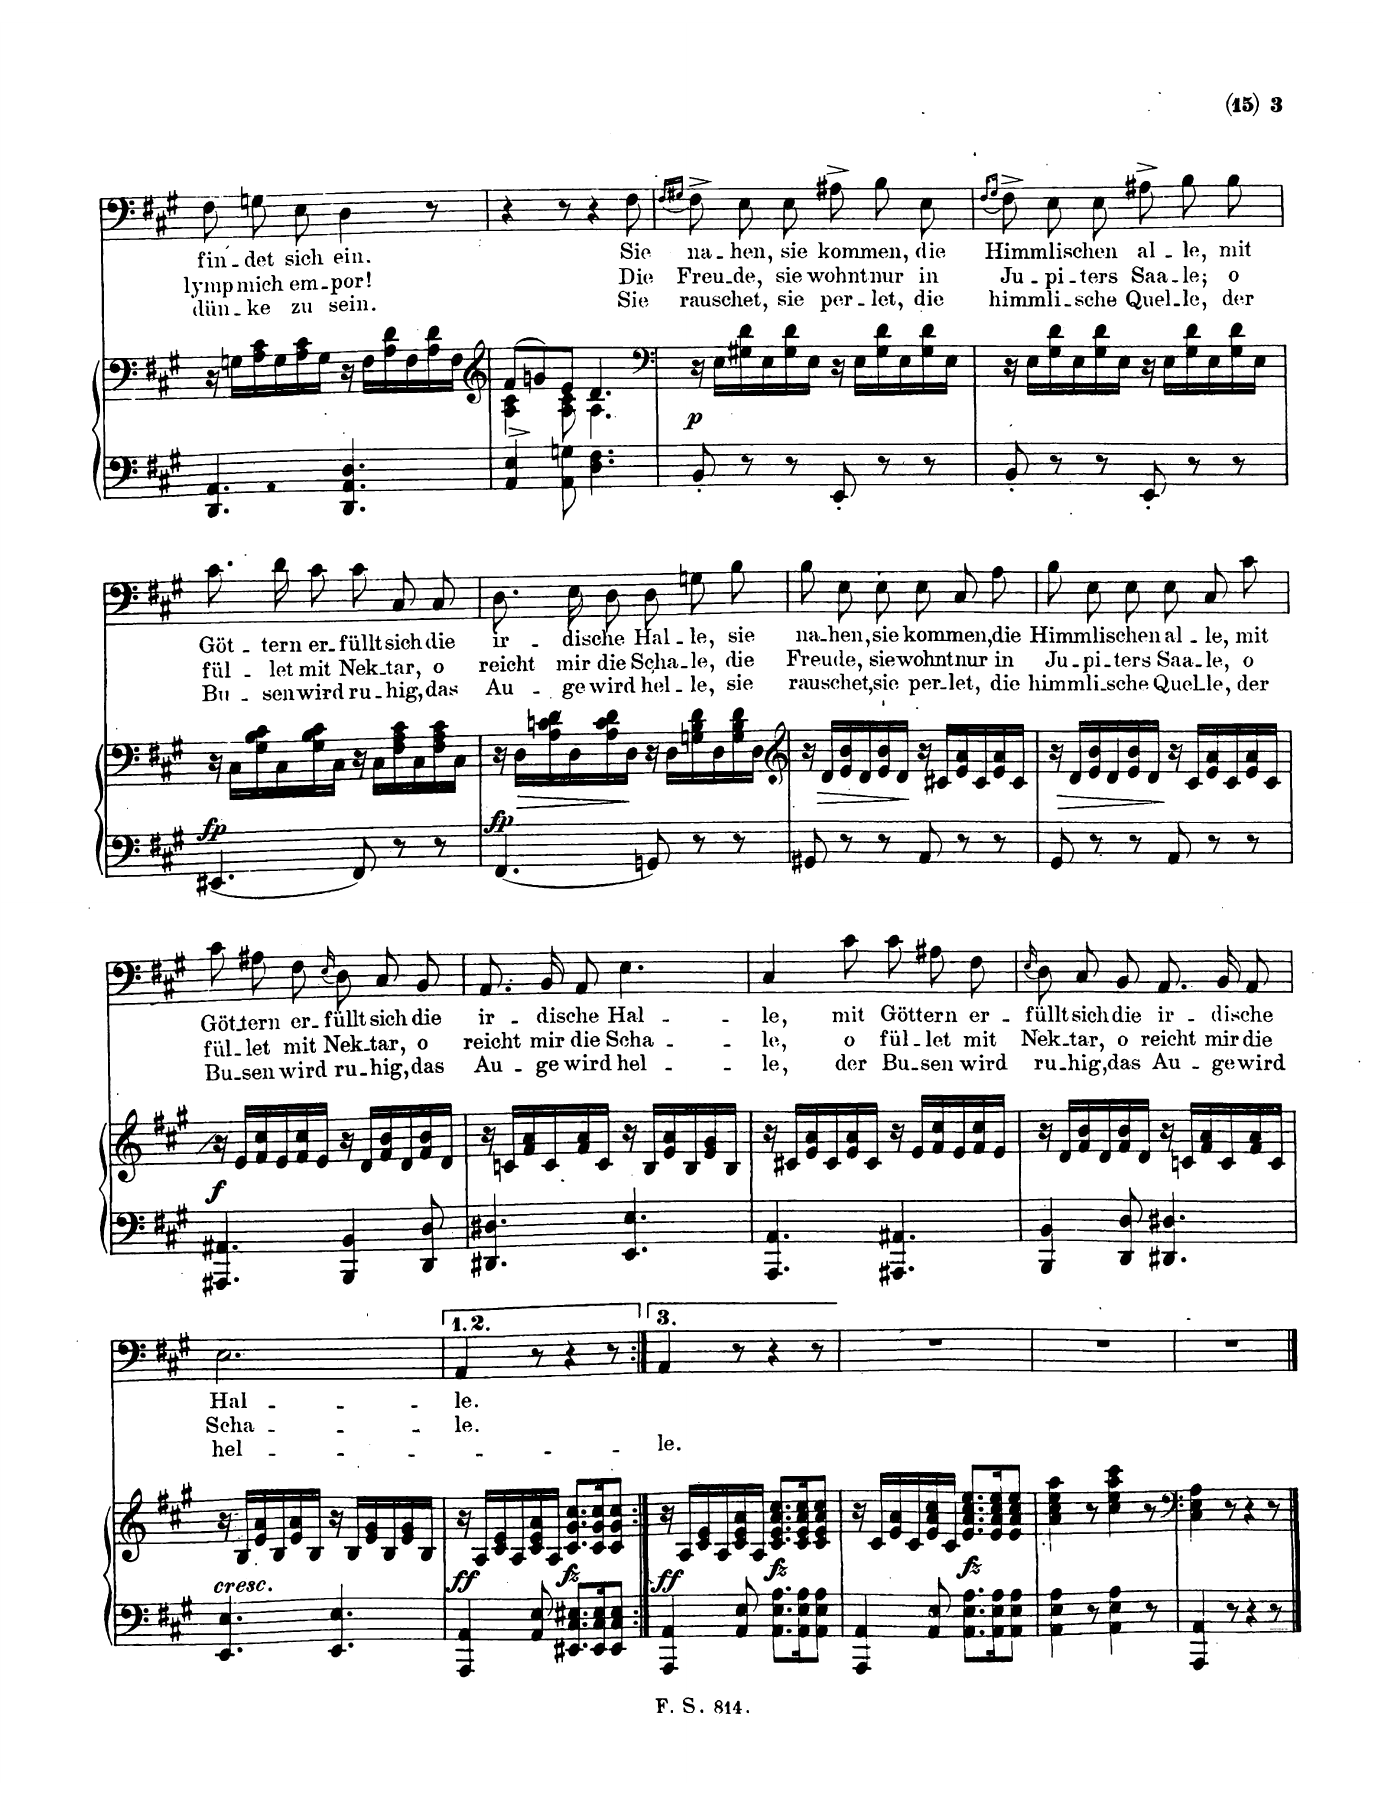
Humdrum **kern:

**kern	**kern	**dynam	**kern	**text	**text	**text
*part2	*part2	*part2	*part1	*part1	*part1	*part1
*staff3	*staff2	*staff2/3	*staff1	*staff1	*staff1	*staff1
*I"Pianoforte	*	*	*I"Voice	*	*	*
*I'Pno	*	*	*	*	*	*
*clefF4	*clefF4	*	*clefF4	*	*	*
*k[f#c#g#]	*k[f#c#g#]	*	*k[f#c#g#]	*	*	*
*M6/8	*M6/8	*	*M6/8	*	*	*
=17	=17	=17	=17	=17	=17	=17
4.DD/ 4.AA/	16r	.	8F#\	fin-	-lymp	dün-
.	16Gn\LL	.	.	.	.	.
.	16A\ 16c#\	.	8Gn\	-det	mich	-ke
.	16G\	.	.	.	.	.
.	16A\ 16c#\	.	8E\	sich	em-	zu
.	16G\JJ	.	.	.	.	.
4.DD/ 4.AA/ 4.D/	16r	.	4D\	ein.	-por!	sein.
.	16F#\LL	.	.	.	.	.
.	16A\ 16d\	.	.	.	.	.
.	16F#\	.	.	.	.	.
.	16A\ 16d\	.	8r	.	.	.
.	16F#\JJ	.	.	.	.	.
=18	=18	=18	=18	=18	=18	=18
*	*clefG2	*	*	*	*	*
*	*^	*	*	*	*	*
4AA/^> 4E/^>	(8f#/L	4A\ 4c#\	.	4r	.	.	.
.	8gn/)	.	.	.	.	.	.
8AA\ 8Gn\	8e/J	8A\ 8c#\	.	8r	.	.	.
4.D\ 4.F#\	4.d/	4.A\	.	4r	.	.	.
.	.	.	.	8F#\	Sie	Die	Sie
*	*v	*v	*	*	*	*	*
=19	=19	=19	=19	=19	=19	=19
*	*clefF4	*	*	*	*	*
.	.	.	(16qF#/LL	.	.	.
.	.	.	16qG#X/JJ	.	.	.
!	!	!LO:DY:b=2	!	!	!	!
8BB'/	16r	p	8F#^\)	na-	Freu-	rau-
.	16E\LL	.	.	.	.	.
8r	16G#X\ 16d\	.	8E\	-hen,	-de,	-schet,
.	16E\	.	.	.	.	.
8r	16G#\ 16d\	.	8E\	sie	sie	sie
.	16E\JJ	.	.	.	.	.
8EE'/	16r	.	8A#X^\	kom-	wohnt	per-
.	16E\LL	.	.	.	.	.
8r	16G#\ 16d\	.	8B\	-men,	nur	-let,
.	16E\	.	.	.	.	.
8r	16G#\ 16d\	.	8E\	die	in	die
.	16E\JJ	.	.	.	.	.
=20	=20	=20	=20	=20	=20	=20
.	.	.	(16qF#/LL	.	.	.
.	.	.	16qG#/JJ	.	.	.
8BB'/	16r	.	8F#^\)	Himm-	Ju-	himm-
.	16E\LL	.	.	.	.	.
8r	16G#\ 16d\	.	8E\	-li-	-pi-	-li-
.	16E\	.	.	.	.	.
8r	16G#\ 16d\	.	8E\	-schen	-ters	-sche
.	16E\JJ	.	.	.	.	.
8EE'/	16r	.	8A#X^\	al-	Saa-	Quel-
.	16E\LL	.	.	.	.	.
8r	16G#\ 16d\	.	8B\	-le,	-le;	-le,
.	16E\	.	.	.	.	.
8r	16G#\ 16d\	.	8B\	mit	o	der
.	16E\JJ	.	.	.	.	.
=21	=21	=21	=21	=21	=21	=21
!	!	!LO:DY:a=2	!	!	!	!
4.EE#X/	16r	fp	8.c#\	Göt-	fül-	Bu-
.	16C#\LL	.	.	.	.	.
.	16G#\ 16B\ 16c#\	.	.	.	.	.
.	16C#\	.	16d\	-tern	-let	-sen
.	16G#\ 16B\ 16c#\	.	8c#\	er-	mit	wird
.	16C#\JJ	.	.	.	.	.
8FF#/	16r	.	8c#\	-füllt	Nek-	ru-
.	16C#\LL	.	.	.	.	.
4r	16F#\ 16A\ 16c#\	.	8C#/	sich	-tar,	-hig,
.	16C#\	.	.	.	.	.
.	16F#\ 16A\ 16c#\	.	8C#/	die	o	das
.	16C#\JJ	.	.	.	.	.
=22	=22	=22	=22	=22	=22	=22
!	!	!LO:DY:a=2	!	!	!	!
4.FF#/	16r	fp	8.D\	ir-	reicht	Au-
!	!	!LO:HP:b	!	!	!	!
.	16D\LL	>	.	.	.	.
.	16A\ 16cn\ 16d\	.	.	.	.	.
.	16D\	.	16E\	-di-	mir	-ge
.	16A\ 16c\ 16d\	.	8D\	-sche	die	wird
.	16D\JJ	.	.	.	.	.
8GGn/	16r	]	8D\	Hal-	Scha-	hel-
.	16D\LL	.	.	.	.	.
4r	16Gn\ 16B\ 16d\	.	8Gn\	-le,	-le,	-le,
.	16D\	.	.	.	.	.
.	16G\ 16B\ 16d\	.	8B\	sie	die	sie
.	16D\JJ	.	.	.	.	.
=23	=23	=23	=23	=23	=23	=23
*	*clefG2	*	*	*	*	*
8GG#X/	16r	.	8B\	na-	Freu-	rau-
!	!	!LO:HP:b	!	!	!	!
.	16d/LL	>	.	.	.	.
8r	16e/ 16b/	.	8E\	-hen,	-de,	-schet,
.	16d/	.	.	.	.	.
8r	16e/ 16b/	.	8E\	sie	sie	sie
.	16d/JJ	.	.	.	.	.
8AA/	16r	]	8E\	kom-	wohnt	per-
.	16c#/LL	.	.	.	.	.
8r	16e/ 16a/	.	8C#/	-men,	nur	-let,
.	16c#/	.	.	.	.	.
8r	16e/ 16a/	.	8A\	die	in	die
.	16c#/JJ	.	.	.	.	.
=24	=24	=24	=24	=24	=24	=24
!	!	!LO:HP:b	!	!	!	!
8GG#/	16r	>	8B\	Himm-	Ju-	himm-
.	16d/LL	.	.	.	.	.
8r	16e/ 16b/	.	8E\	-li-	-pi-	-li-
.	16d/	.	.	.	.	.
8r	16e/ 16b/	.	8E\	-schen	-ters	-sche
.	16d/JJ	.	.	.	.	.
8AA/	16r	]	8E\	al-	Saa-	Quel-
.	16c#/LL	.	.	.	.	.
8r	16e/ 16a/	.	8C#/	-le,	-le,	-le,
.	16c#/	.	.	.	.	.
8r	16e/ 16a/	.	8c#\	mit	o	der
.	16c#/JJ	.	.	.	.	.
=25	=25	=25	=25	=25	=25	=25
!	!	!LO:DY:b=2	!	!	!	!
4.AAA#X/ 4.AA#X/	16r	f	8c#\	Göt-	fül-	Bu-
.	16e/LL	.	.	.	.	.
.	16f#/ 16cc#/	.	8A#X\	-tern	-let	-sen
.	16e/	.	.	.	.	.
.	16f#/ 16cc#/	.	8F#\	er-	mit	wird
.	16e/JJ	.	.	.	.	.
.	.	.	(16qE/	.	.	.
4BBB/ 4BB/	16r	.	8D\)	-füllt	Nek-	ru-
.	16d/LL	.	.	.	.	.
.	16f#/ 16b/	.	8C#/	sich	-tar,	-hig,
.	16d/	.	.	.	.	.
8DD/ 8D/	16f#/ 16b/	.	8BB/	die	o	das
.	16d/JJ	.	.	.	.	.
=26	=26	=26	=26	=26	=26	=26
4.DD#X/ 4.D#X/	16r	.	8.AAn/	ir-	reicht	Au-
.	16cn/LL	.	.	.	.	.
.	16f#/ 16a/	.	.	.	.	.
.	16c/	.	16BB/	-di-	mir	-ge
.	16f#/ 16a/	.	8AA/	-sche	die	wird
.	16c/JJ	.	.	.	.	.
4.EE/ 4.E/	16r	.	4.E\	Hal-	Scha-	hel-
.	16B/LL	.	.	.	.	.
.	16e/ 16a/	.	.	.	.	.
.	16B/	.	.	.	.	.
.	16e/ 16g#/	.	.	.	.	.
.	16B/JJ	.	.	.	.	.
=27	=27	=27	=27	=27	=27	=27
4.AAA/ 4.AA/	16r	.	4C#/	-le,	-le,	-le,
.	16c#X/LL	.	.	.	.	.
.	16e/ 16a/	.	.	.	.	.
.	16c#/	.	.	.	.	.
.	16e/ 16a/	.	8c#\	mit	o	der
.	16c#/JJ	.	.	.	.	.
4.AAA#X/ 4.AA#X/	16r	.	8c#\	Göt-	fül-	Bu-
.	16e/LL	.	.	.	.	.
.	16f#/ 16cc#/	.	8A#X\	-tern	-let	-sen
.	16e/	.	.	.	.	.
.	16f#/ 16cc#/	.	8F#\	er-	mit	wird
.	16e/JJ	.	.	.	.	.
=28	=28	=28	=28	=28	=28	=28
.	.	.	(16qE/	.	.	.
4BBB/ 4BB/	16r	.	8D\)	-füllt	Nek-	ru-
.	16d/LL	.	.	.	.	.
.	16f#/ 16b/	.	8C#/	sich	-tar,	-hig,
.	16d/	.	.	.	.	.
8DD/ 8D/	16f#/ 16b/	.	8BB/	die	o	das
.	16d/JJ	.	.	.	.	.
4.DD#X/ 4.D#X/	16r	.	8.AAn/	ir-	reicht	Au-
.	16cn/LL	.	.	.	.	.
.	16f#/ 16a/	.	.	.	.	.
.	16c/	.	16BB/	-di-	mir	-ge
.	16f#/ 16a/	.	8AA/	-sche	die	wird
.	16c/JJ	.	.	.	.	.
=29	=29	=29	=29	=29	=29	=29
!LO:TX:a:i:t=cresc.	!	!	!	!	!	!
4.EE/ 4.E/	16r	.	2.E\	Hal-	Scha-	hel-
.	16B/LL	.	.	.	.	.
.	16e/ 16a/	.	.	.	.	.
.	16B/	.	.	.	.	.
.	16e/ 16a/	.	.	.	.	.
.	16B/JJ	.	.	.	.	.
4.EE/ 4.E/	16r	.	.	.	.	.
.	16B/LL	.	.	.	.	.
.	16e/ 16g#/	.	.	.	.	.
.	16B/	.	.	.	.	.
.	16e/ 16g#/	.	.	.	.	.
.	16B/JJ	.	.	.	.	.
=30	=30	=30	=30	=30	=30	=30
!	!	!LO:DY:b=2	!	!	!	!
4AAA/ 4AA/	16r	ff	4AA/	-le.	-le.	.
.	16A/LL	.	.	.	.	.
.	16c#/ 16e/	.	.	.	.	.
.	16A/	.	.	.	.	.
8AA/ 8E/	16c#/ 16e/ 16a/	.	8r	.	.	.
.	16A/JJ	.	.	.	.	.
!	!	!LO:DY:b=2	!	!	!	!
8.EE#X/ 8.C#/ 8.E#X/L	8.c#/ 8.g#/ 8.cc#/L	fz	4r	.	.	.
16EE#/ 16C#/ 16E#/K	16c#/ 16g#/ 16cc#/K	.	.	.	.	.
8EE#/ 8C#/ 8E#/J	8c#/ 8g#/ 8cc#/J	.	8r	.	.	.
=31:|!	=31:|!	=31:|!	=31:|!	=31:|!	=31:|!	=31:|!
!	!	!LO:DY:b=2	!	!	!	!
4AAA/ 4AA/	16r	ff	4AA/	.	.	-le.
.	16A/LL	.	.	.	.	.
.	16c#/ 16e/	.	.	.	.	.
.	16A/	.	.	.	.	.
8AA/ 8E/	16c#/ 16e/ 16a/	.	8r	.	.	.
.	16A/JJ	.	.	.	.	.
!	!	!LO:DY:b=2	!	!	!	!
8.AA\ 8.E\ 8.A\L	8.c#/ 8.e/ 8.a/ 8.cc#/L	fz	4r	.	.	.
16AA\ 16E\ 16A\K	16c#/ 16e/ 16a/ 16cc#/K	.	.	.	.	.
8AA\ 8E\ 8A\J	8c#/ 8e/ 8a/ 8cc#/J	.	8r	.	.	.
=32	=32	=32	=32	=32	=32	=32
4AAA/ 4AA/	16r	.	2.r	.	.	.
.	16c#/LL	.	.	.	.	.
.	16e/ 16a/	.	.	.	.	.
.	16c#/	.	.	.	.	.
8AA/ 8E/	16e/ 16a/ 16cc#/	.	.	.	.	.
.	16c#/JJ	.	.	.	.	.
!	!	!LO:DY:b=2	!	!	!	!
8.AA\ 8.E\ 8.A\L	8.e/ 8.a/ 8.cc#/ 8.ee/L	fz	.	.	.	.
16AA\ 16E\ 16A\K	16e/ 16a/ 16cc#/ 16ee/K	.	.	.	.	.
8AA\ 8E\ 8A\J	8e/ 8a/ 8cc#/ 8ee/J	.	.	.	.	.
=33	=33	=33	=33	=33	=33	=33
4AA\ 4E\ 4A\	4a\ 4cc#\ 4ee\ 4aa\	.	2.r	.	.	.
8r	8r	.	.	.	.	.
4AA\ 4E\ 4A\	4cc#\ 4ee\ 4aa\ 4ccc#\	.	.	.	.	.
8r	8r	.	.	.	.	.
=34	=34	=34	=34	=34	=34	=34
*	*clefF4	*	*	*	*	*
4AAA/ 4AA/	4C#\ 4E\ 4A\	.	2.r	.	.	.
8r	8r	.	.	.	.	.
4r	4r	.	.	.	.	.
8r	8r	.	.	.	.	.
==	==	==	==	==	==	==
*-	*-	*-	*-	*-	*-	*-
